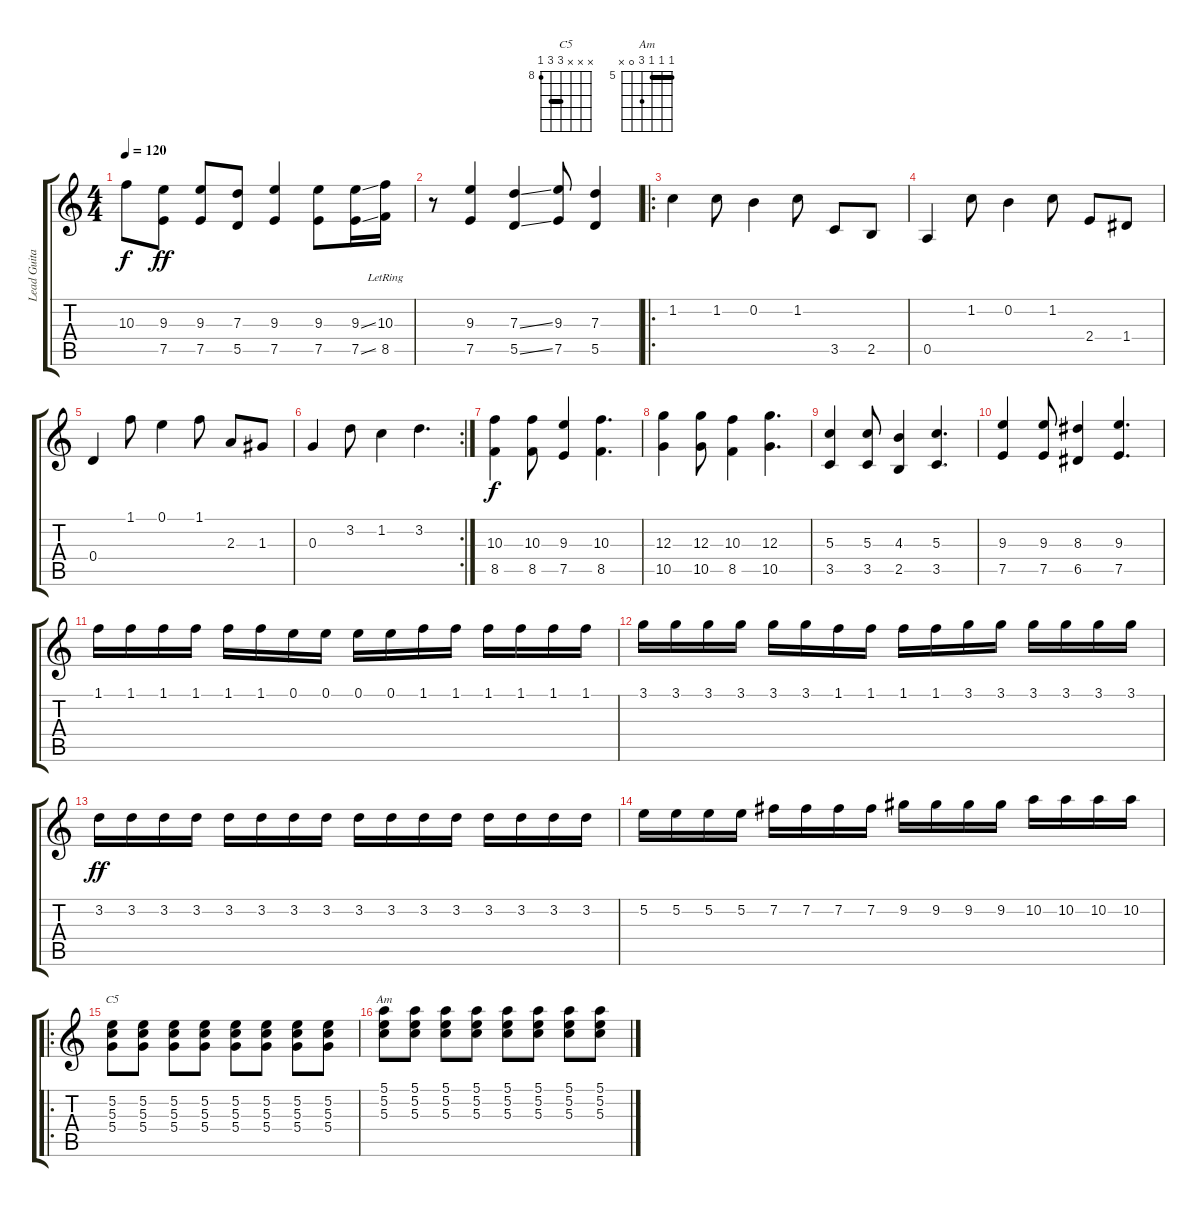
\track ("Lead Guitar" "Lead Guita") {instrument electricguitarjazz}
\staff {score tabs}
\tuning (E4 B3 G3 D3 A2 E2) {hide}
\chord ("C5" x x x 10 10 8) {firstfret 8 barre 10}
\chord ("Am" 5 5 5 7 0 x) {firstfret 5 barre 5}
\ts (4 4)
\tempo 120
\clef g2
\ks c
10.3{t}.8{dy f} (9.3 7.5).8{dy ff} (9.3 7.5).8 (7.3 5.5).8 (9.3 7.5).4 (9.3 7.5).8 (9.3{ss} 7.5{ss}).16 (10.3{lr} 8.5{lr}).16 |
r.8 (9.3 7.5).4 (7.3{ss} 5.5{ss}).4 (9.3 7.5).8 (7.3 5.5).4 |
\ro
1.2.4 1.2.8 0.2.4 1.2.8 3.5.8 2.5.8 |
0.5.4 1.2.8 0.2.4 1.2.8 2.4.8 1.4.8 |
0.4.4 1.1.8 0.1.4 1.1.8 2.3.8 1.3.8 |
\rc 2
0.3.4 3.2.8 1.2.4 3.2.4{d} |
(10.3 8.5).4{dy f} (10.3 8.5).8 (9.3 7.5).4 (10.3 8.5).4{d} |
(12.3 10.5).4 (12.3 10.5).8 (10.3 8.5).4 (12.3 10.5).4{d} |
(5.3 3.5).4 (5.3 3.5).8 (4.3 2.5).4 (5.3 3.5).4{d} |
(9.3 7.5).4 (9.3 7.5).8 (8.3 6.5).4 (9.3 7.5).4{d} |
1.1.16 1.1.16 1.1.16 1.1.16 1.1.16 1.1.16 0.1.16 0.1.16 0.1.16 0.1.16 1.1.16 1.1.16 1.1.16 1.1.16 1.1.16 1.1.16 |
3.1.16 3.1.16 3.1.16 3.1.16 3.1.16 3.1.16 1.1.16 1.1.16 1.1.16 1.1.16 3.1.16 3.1.16 3.1.16 3.1.16 3.1.16 3.1.16 |
3.2.16{dy ff} 3.2.16 3.2.16 3.2.16 3.2.16 3.2.16 3.2.16 3.2.16 3.2.16 3.2.16 3.2.16 3.2.16 3.2.16 3.2.16 3.2.16 3.2.16 |
5.2.16 5.2.16 5.2.16 5.2.16 7.2.16 7.2.16 7.2.16 7.2.16 9.2.16 9.2.16 9.2.16 9.2.16 10.2.16 10.2.16 10.2.16 10.2.16 |
\ro
(5.2 5.3 5.4).8{ch "C5"} (5.2 5.3 5.4).8 (5.2 5.3 5.4).8 (5.2 5.3 5.4).8 (5.2 5.3 5.4).8 (5.2 5.3 5.4).8 (5.2 5.3 5.4).8 (5.2 5.3 5.4).8 |
(5.1 5.2 5.3).8{ch "Am"} (5.1 5.2 5.3).8 (5.1 5.2 5.3).8 (5.1 5.2 5.3).8 (5.1 5.2 5.3).8 (5.1 5.2 5.3).8 (5.1 5.2 5.3).8 (5.1 5.2 5.3).8
